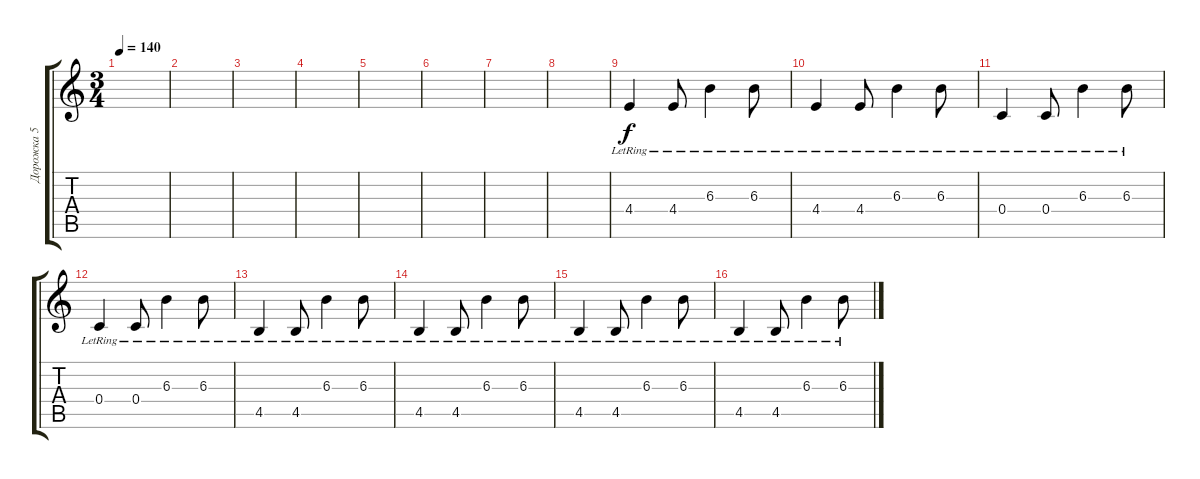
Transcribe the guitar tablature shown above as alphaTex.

\track ("Дорожка 5" "Дорожка 5") {instrument electricguitarclean}
\staff {score tabs}
\tuning (D4 A3 F3 C3 G2 C2) {hide}
\ts (3 4)
\tempo 140
\clef g2
\ks c
|
|
|
|
|
|
|
|
4.4{lr}.4 4.4{lr}.8 6.3{lr}.4 6.3{lr}.8 |
4.4{lr}.4 4.4{lr}.8 6.3{lr}.4 6.3{lr}.8 |
0.4{lr}.4 0.4{lr}.8 6.3{lr}.4 6.3{lr}.8 |
0.4{lr}.4 0.4{lr}.8 6.3{lr}.4 6.3{lr}.8 |
4.5{lr}.4 4.5{lr}.8 6.3{lr}.4 6.3{lr}.8 |
4.5{lr}.4 4.5{lr}.8 6.3{lr}.4 6.3{lr}.8 |
4.5{lr}.4 4.5{lr}.8 6.3{lr}.4 6.3{lr}.8 |
4.5{lr}.4 4.5{lr}.8 6.3{lr}.4 6.3{lr}.8
